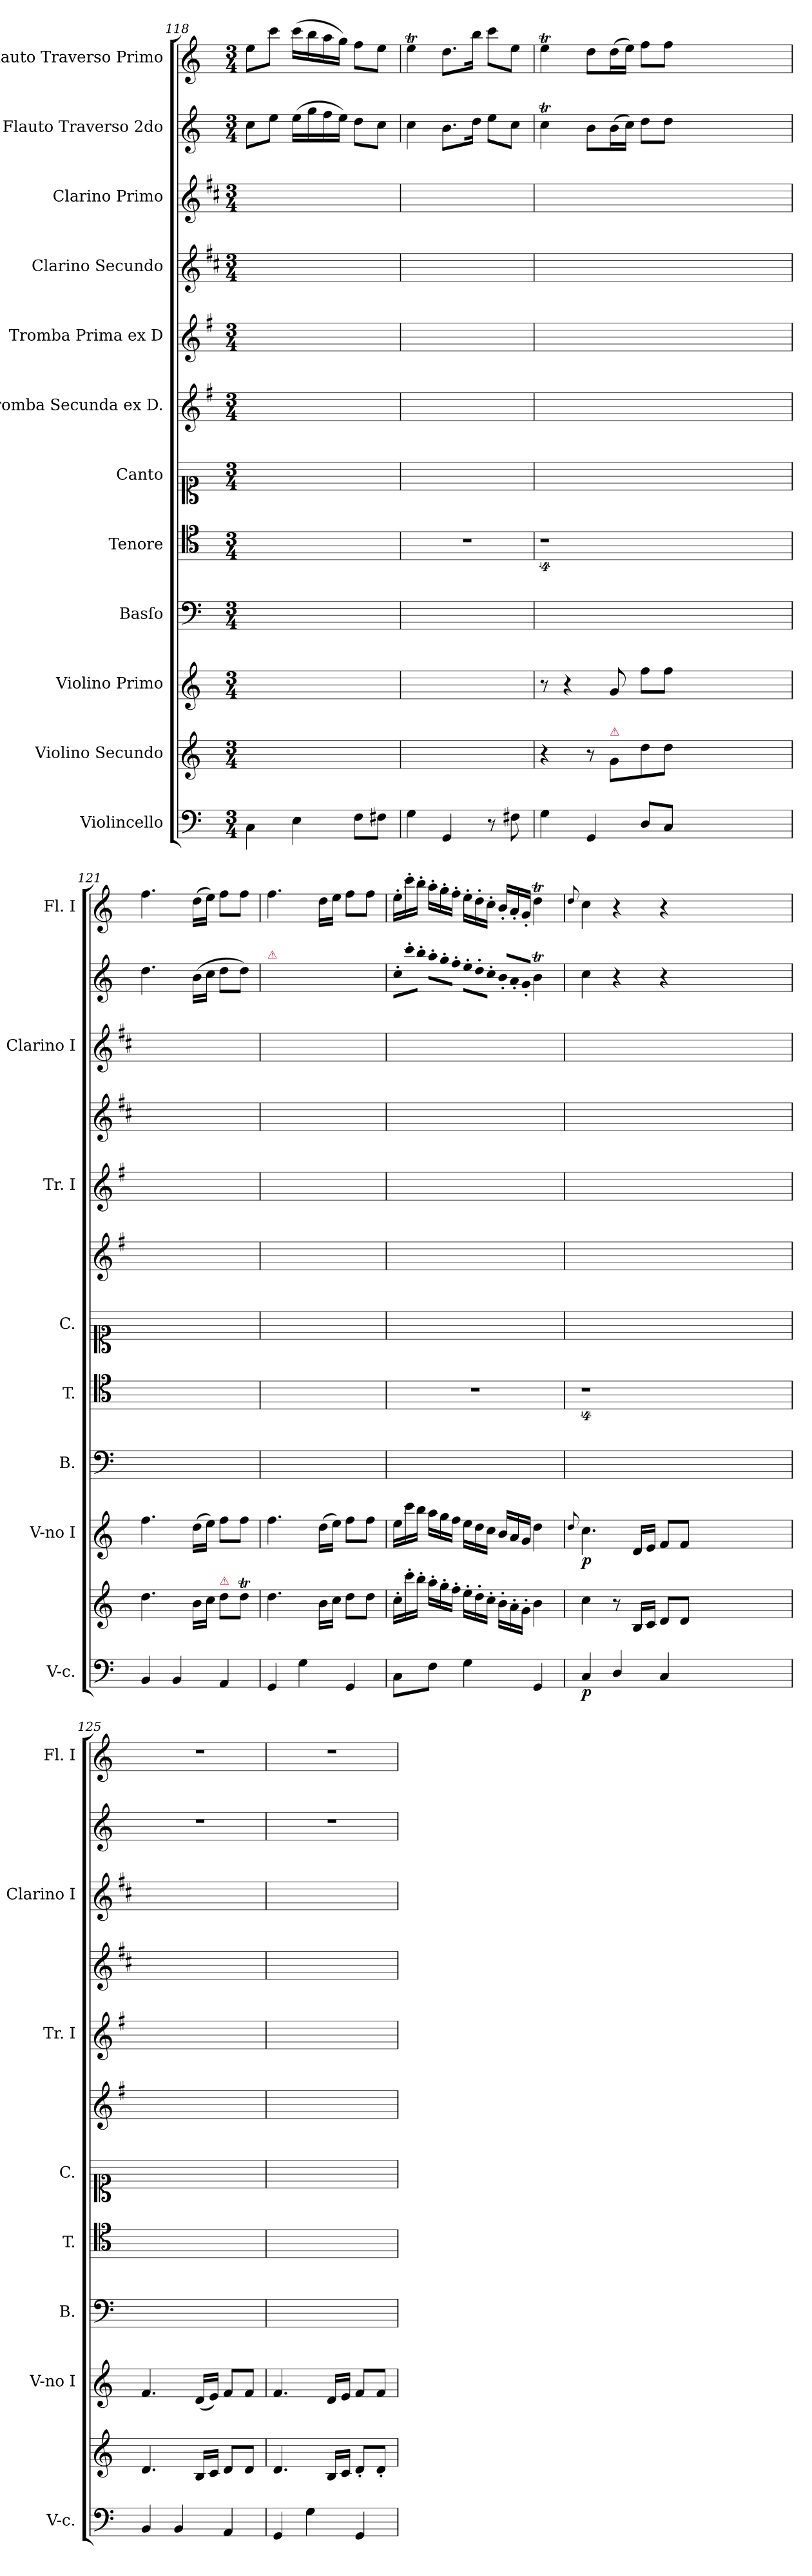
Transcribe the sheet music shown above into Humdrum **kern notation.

**kern	**dynam	**kern	**kern	**dynam	**kern	**kern	**kern	**kern	**kern	**kern	**kern	**kern	**kern
*part12	*part12	*part11	*part10	*part10	*part9	*part8	*part7	*part6	*part5	*part4	*part3	*part2	*part1
*staff12	*staff12	*staff11	*staff10	*staff10	*staff9	*staff8	*staff7	*staff6	*staff5	*staff4	*staff3	*staff2	*staff1
*I"Violincello	*	*I"Violino Secundo	*I"Violino Primo	*	*I"Basſo	*I"Tenore	*I"Canto	*I"Tromba Secunda ex D.	*I"Tromba Prima ex D	*I"Clarino Secundo	*I"Clarino Primo	*I"Flauto Traverso 2do	*I"Flauto Traverso Primo
*I'V-c.	*	*	*I'V-no I	*	*I'B.	*I'T.	*I'C.	*	*I'Tr. I	*	*I'Clarino I	*	*I'Fl. I
*clefF4	*	*clefG2	*clefG2	*	*clefF4	*clefC4	*clefC1	*clefG2	*clefG2	*clefG2	*clefG2	*clefG2	*clefG2
*	*	*	*	*	*	*	*	*ITrd4c7	*ITrd4c7	*ITrd1c2	*ITrd1c2	*	*
*k[]	*	*k[]	*k[]	*	*k[]	*k[]	*k[]	*k[]	*k[]	*k[]	*k[]	*k[]	*k[]
*M3/4	*	*M3/4	*M3/4	*	*M3/4	*M3/4	*M3/4	*M3/4	*M3/4	*M3/4	*M3/4	*M3/4	*M3/4
=118	=118	=118	=118	=118	=118	=118	=118	=118	=118	=118	=118	=118	=118
4C\	.	2.ryy	2.ryy	.	2.ryy	2.ryy	2.ryy	2.ryy	2.ryy	2.ryy	2.ryy	8cc\L	8ee\L
.	.	.	.	.	.	.	.	.	.	.	.	8ee\J	8ccc\J
4E\	.	.	.	.	.	.	.	.	.	.	.	(16ee\LL	(16ccc\LL
.	.	.	.	.	.	.	.	.	.	.	.	16gg\	16bb\
.	.	.	.	.	.	.	.	.	.	.	.	16ff\	16aa\
.	.	.	.	.	.	.	.	.	.	.	.	16ee\JJ)	16gg\JJ)
8F\L	.	.	.	.	.	.	.	.	.	.	.	8dd\L	8ff\L
8F#X\J	.	.	.	.	.	.	.	.	.	.	.	8cc\J	8ee\J
=119	=119	=119	=119	=119	=119	=119	=119	=119	=119	=119	=119	=119	=119
4G\	.	2.ryy	2.ryy	.	2.ryy	2.r	2.ryy	2.ryy	2.ryy	2.ryy	2.ryy	4cc\	4eet\
4GG/	.	.	.	.	.	.	.	.	.	.	.	8.b\L	8.dd\L
.	.	.	.	.	.	.	.	.	.	.	.	16dd\Jk	16bb\Jk
8r	.	.	.	.	.	.	.	.	.	.	.	8ee\L	8ccc\L
8F#X\	.	.	.	.	.	.	.	.	.	.	.	8cc\J	8ee\J
=120	=120	=120	=120	=120	=120	=120	=120	=120	=120	=120	=120	=120	=120
4G\	.	4r	8r	.	2.ryy	4%9r	2.ryy	2.ryy	2.ryy	2.ryy	2.ryy	4ccT\	4eet\
.	.	.	4r	.	.	.	.	.	.	.	.	.	.
4GG/	.	8r	.	.	.	.	.	.	.	.	.	8b\L	8dd\L
!	!	!LO:TX:a:color=crimson:t=⚠	!	!	!	!	!	!	!	!	!	!	!
.	.	8g/L	8g/	.	.	.	.	.	.	.	.	(16b\L	(16dd\L
.	.	.	.	.	.	.	.	.	.	.	.	16cc\JJ)	16ee\JJ)
8D\L	.	8dd\	8ff\L	.	.	.	.	.	.	.	.	8dd\L	8ff\L
8C/J	.	8dd\J	8ff\J	.	.	.	.	.	.	.	.	8dd\J	8ff\J
1.ryy	.	1.ryy	1.ryy	.	1.ryy	.	1.ryy	1.ryy	1.ryy	1.ryy	1.ryy	1.ryy	1.ryy
=121	=121	=121	=121	=121	=121	=121	=121	=121	=121	=121	=121	=121	=121
4BB/	.	4.dd\	4.ff\	.	2.ryy	2.ryy	2.ryy	2.ryy	2.ryy	2.ryy	2.ryy	4.dd\	4.ff\
4BB/	.	.	.	.	.	.	.	.	.	.	.	.	.
.	.	16b\LL	(16dd\LL	.	.	.	.	.	.	.	.	(16b\LL	(16dd\LL
.	.	16cc\JJ	16ee\JJ)	.	.	.	.	.	.	.	.	16cc\JJ	16ee\JJ)
!	!	!LO:TX:a:color=crimson:t=⚠	!	!	!	!	!	!	!	!	!	!	!
4AA/	.	8dd\L	8ff\L	.	.	.	.	.	.	.	.	8dd\L	8ff\L
.	.	8ddT\J	8ff\J	.	.	.	.	.	.	.	.	8dd\J)	8ff\J
=122	=122	=122	=122	=122	=122	=122	=122	=122	=122	=122	=122	=122	=122
!	!	!	!	!	!	!	!	!	!	!	!	!LO:TX:a:color=crimson:t=⚠	!
4GG/	.	4.dd\	4.ff\	.	2.ryy	2.ryy	2.ryy	2.ryy	2.ryy	2.ryy	2.ryy	4.dd\yy	4.ff\
4G\	.	.	.	.	.	.	.	.	.	.	.	.	.
.	.	16b\LL	(16dd\LL	.	.	.	.	.	.	.	.	(16b\LLyy	16dd\LL
.	.	16cc\JJ	16ee\JJ)	.	.	.	.	.	.	.	.	16cc\JJyy	16ee\JJ
4GG/	.	8dd\L	8ff\L	.	.	.	.	.	.	.	.	8dd\Lyy	8ff\L
.	.	8dd\J	8ff\J	.	.	.	.	.	.	.	.	8dd\Jyy)	8ff\J
=123	=123	=123	=123	=123	=123	=123	=123	=123	=123	=123	=123	=123	=123
*	*	*Xtuplet	*Xtuplet	*	*	*	*	*	*	*	*	*Xtuplet	*
!	!	!	!	!	!	!	!	!	!	!	!	!LO:N:vis=32	!
*	*	*	*	*	*	*	*	*	*	*	*	*	*Xtuplet
8C\L	.	24cc'\LL	24ee\LL	.	2.ryy	2.r	2.ryy	2.ryy	2.ryy	2.ryy	2.ryy	24cc'\LLL	24ee'\LL
!	!	!	!	!	!	!	!	!	!	!	!	!LO:N:vis=32	!
.	.	24ccc'\	24ccc\	.	.	.	.	.	.	.	.	24ccc'\	24ccc'\
!	!	!	!	!	!	!	!	!	!	!	!	!LO:N:vis=32	!
.	.	24bb'\JJ	24bb\JJ	.	.	.	.	.	.	.	.	24bb'\JJJ	24bb'\JJ
!	!	!	!	!	!	!	!	!	!	!	!	!LO:N:vis=32	!
8F\J	.	24aa'\LL	24aa\LL	.	.	.	.	.	.	.	.	24aa'\LLL	24aa'\LL
!	!	!	!	!	!	!	!	!	!	!	!	!LO:N:vis=32	!
.	.	24gg'\	24gg\	.	.	.	.	.	.	.	.	24gg'\	24gg'\
!	!	!	!	!	!	!	!	!	!	!	!	!LO:N:vis=32	!
.	.	24ff'\JJ	24ff\JJ	.	.	.	.	.	.	.	.	24ff'\JJJ	24ff'\JJ
!	!	!	!	!	!	!	!	!	!	!	!	!LO:N:vis=32	!
4G\	.	24ee'\LL	24ee\LL	.	.	.	.	.	.	.	.	24ee'\LLL	24ee'\LL
!	!	!	!	!	!	!	!	!	!	!	!	!LO:N:vis=32	!
.	.	24dd'\	24dd\	.	.	.	.	.	.	.	.	24dd'\	24dd'\
!	!	!	!	!	!	!	!	!	!	!	!	!LO:N:vis=32	!
.	.	24cc'\JJ	24cc\JJ	.	.	.	.	.	.	.	.	24cc'\JJJ	24cc'\JJ
!	!	!	!	!	!	!	!	!	!	!	!	!LO:N:vis=32	!
.	.	24b'\LL	24b\LL	.	.	.	.	.	.	.	.	24b'\LLL	24b'\LL
!	!	!	!	!	!	!	!	!	!	!	!	!LO:N:vis=32	!
.	.	24a'\	24a/	.	.	.	.	.	.	.	.	24a'/	24a'/
!	!	!	!	!	!	!	!	!	!	!	!	!LO:N:vis=32	!
.	.	24g'\JJ	24g/JJ	.	.	.	.	.	.	.	.	24g'/JJJ	24g'/JJ
4GG/	.	4b\	4dd\	.	.	.	.	.	.	.	.	4bt\	4ddT\
=124	=124	=124	=124	=124	=124	=124	=124	=124	=124	=124	=124	=124	=124
.	.	.	8qqdd/	.	.	.	.	.	.	.	.	.	8qqdd/
4C/	p	4cc\	4.cc\	p.	2.ryy	4%9r	2.ryy	2.ryy	2.ryy	2.ryy	2.ryy	4cc\	4cc\
4D/	.	8r	.	.	.	.	.	.	.	.	.	4r	4r
.	.	16B/LL	16d/LL	.	.	.	.	.	.	.	.	.	.
.	.	16c/JJ	16e/JJ	.	.	.	.	.	.	.	.	.	.
4C/	.	8d/L	8f/L	.	.	.	.	.	.	.	.	4r	4r
.	.	8d/J	8f/J	.	.	.	.	.	.	.	.	.	.
1.ryy	.	1.ryy	1.ryy	.	1.ryy	.	1.ryy	1.ryy	1.ryy	1.ryy	1.ryy	1.ryy	1.ryy
=125	=125	=125	=125	=125	=125	=125	=125	=125	=125	=125	=125	=125	=125
4BB/	.	4.d/	4.f/	.	2.ryy	2.ryy	2.ryy	2.ryy	2.ryy	2.ryy	2.ryy	2.r	2.r
4BB/	.	.	.	.	.	.	.	.	.	.	.	.	.
.	.	16B/LL	(16d/LL	.	.	.	.	.	.	.	.	.	.
.	.	16c/JJ	16e/JJ)	.	.	.	.	.	.	.	.	.	.
4AA/	.	8d/L	8f/L	.	.	.	.	.	.	.	.	.	.
.	.	8d/J	8f/J	.	.	.	.	.	.	.	.	.	.
=126	=126	=126	=126	=126	=126	=126	=126	=126	=126	=126	=126	=126	=126
4GG/	.	4.d/	4.f/	.	2.ryy	2.ryy	2.ryy	2.ryy	2.ryy	2.ryy	2.ryy	2.r	2.r
4G\	.	.	.	.	.	.	.	.	.	.	.	.	.
.	.	16B/LL	16d/LL	.	.	.	.	.	.	.	.	.	.
.	.	16c/JJ	16e/JJ	.	.	.	.	.	.	.	.	.	.
4GG/	.	8d'/L	8f/L	.	.	.	.	.	.	.	.	.	.
.	.	8d'/J	8f/J	.	.	.	.	.	.	.	.	.	.
=	=	=	=	=	=	=	=	=	=	=	=	=	=
*-	*-	*-	*-	*-	*-	*-	*-	*-	*-	*-	*-	*-	*-
